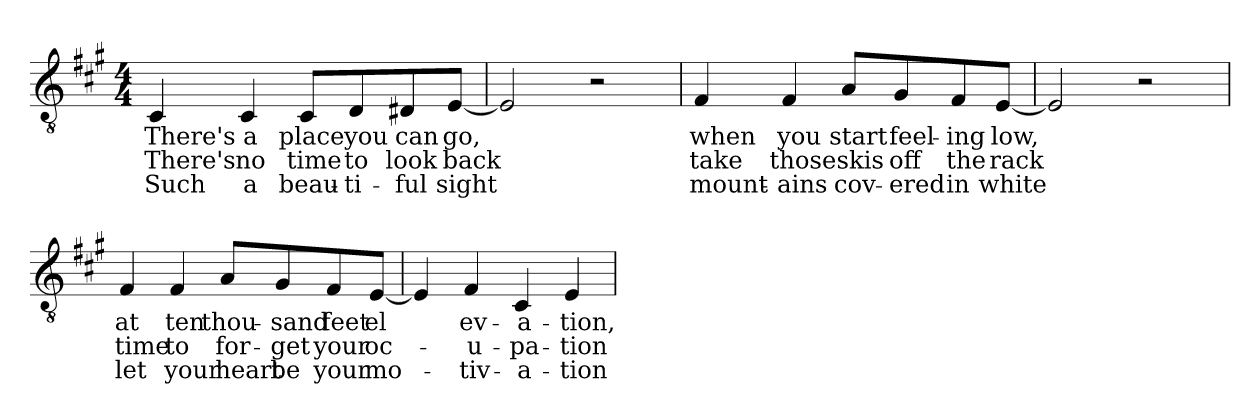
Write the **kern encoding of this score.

**kern	**text	**text	**text
*part1	*part1	*part1	*part1
*staff1	*staff1	*staff1	*staff1
*clefGv2	*	*	*
*k[f#c#g#]	*	*	*
*M4/4	*	*	*
=	=	=	=
!	!LO:LY:b	!LO:LY:b	!LO:LY:b
4C#i/	There's	There's	Such
!	!LO:LY:b	!LO:LY:b	!LO:LY:b
4C#/	a	no	a
!	!LO:LY:b	!LO:LY:b	!LO:LY:b
8C#i/L	place	time	beau-
!	!LO:LY:b	!LO:LY:b	!LO:LY:b
8D/	you	to	-ti-
!	!LO:LY:b	!LO:LY:b	!LO:LY:b
8D#X/	can	look	-ful
!	!LO:LY:b	!LO:LY:b	!LO:LY:b
[8Ei/J	go,	back	sight
=	=	=	=
2Ei/]	.	.	.
2r	.	.	.
=	=	=	=
!	!LO:LY:b	!LO:LY:b	!LO:LY:b
4F#i/	when	take	mount-
!	!LO:LY:b	!LO:LY:b	!LO:LY:b
4F#/	you	those	-ains
!	!LO:LY:b	!LO:LY:b	!LO:LY:b
8Ai/L	start	skis	cov-
!	!LO:LY:b	!LO:LY:b	!LO:LY:b
8G#/	feel-	off	-ered
!	!LO:LY:b	!LO:LY:b	!LO:LY:b
8F#/	-ing	the	in
!	!LO:LY:b	!LO:LY:b	!LO:LY:b
[8Ei/J	low,	rack	white
=	=	=	=
2Ei/]	.	.	.
2r	.	.	.
=	=	=	=
!	!LO:LY:b	!LO:LY:b	!LO:LY:b
4F#i/	at	time	let
!	!LO:LY:b	!LO:LY:b	!LO:LY:b
4F#/	ten	to	your
!	!LO:LY:b	!LO:LY:b	!LO:LY:b
8Ai/L	thou-	for-	heart
!	!LO:LY:b	!LO:LY:b	!LO:LY:b
8G#/	-sand	-get	be
!	!LO:LY:b	!LO:LY:b	!LO:LY:b
8F#/	feet	your	your
!	!LO:LY:b	!LO:LY:b	!LO:LY:b
[8Ei/J	el	oc-	mo-
=	=	=	=
4E/]	.	.	.
!	!LO:LY:b	!LO:LY:b	!LO:LY:b
4F#/	ev-	-u-	-tiv-
!	!LO:LY:b	!LO:LY:b	!LO:LY:b
4C#i/	-a-	-pa-	-a-
!	!LO:LY:b	!LO:LY:b	!LO:LY:b
4E/	-tion,	-tion	-tion
=	=	=	=
*-	*-	*-	*-
